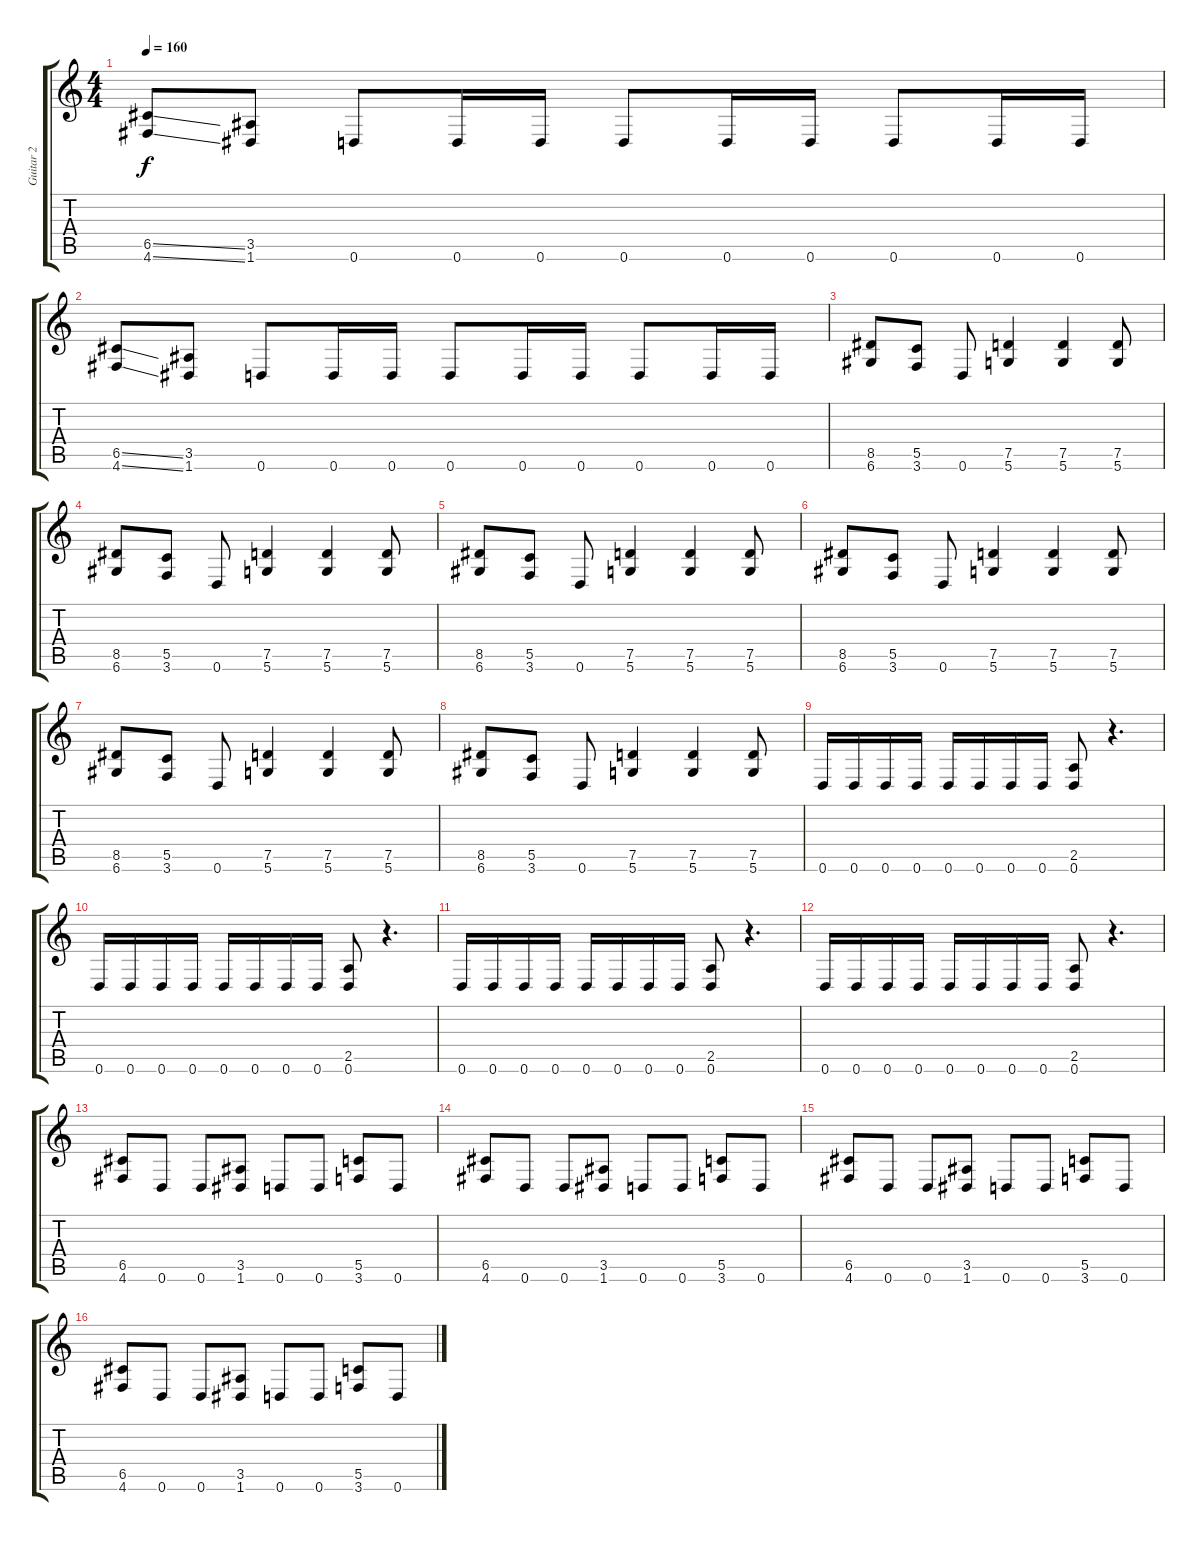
\track ("Guitar 2" "Guitar 2") {instrument distortionguitar}
\staff {score tabs}
\tuning (D4 A3 F3 C3 G2 D2) {hide}
\ts (4 4)
\tempo 160
\clef g2
\ks c
(6.5{ss} 4.6{ss}).8{dy f} (3.5 1.6).8 0.6.8 0.6.16 0.6.16 0.6.8 0.6.16 0.6.16 0.6.8 0.6.16 0.6.16 |
(6.5{ss} 4.6{ss}).8 (3.5 1.6).8 0.6.8 0.6.16 0.6.16 0.6.8 0.6.16 0.6.16 0.6.8 0.6.16 0.6.16 |
(8.5 6.6).8 (5.5 3.6).8 0.6.8 (7.5 5.6).4 (7.5 5.6).4 (7.5 5.6).8 |
(8.5 6.6).8 (5.5 3.6).8 0.6.8 (7.5 5.6).4 (7.5 5.6).4 (7.5 5.6).8 |
(8.5 6.6).8 (5.5 3.6).8 0.6.8 (7.5 5.6).4 (7.5 5.6).4 (7.5 5.6).8 |
(8.5 6.6).8 (5.5 3.6).8 0.6.8 (7.5 5.6).4 (7.5 5.6).4 (7.5 5.6).8 |
(8.5 6.6).8 (5.5 3.6).8 0.6.8 (7.5 5.6).4 (7.5 5.6).4 (7.5 5.6).8 |
(8.5 6.6).8 (5.5 3.6).8 0.6.8 (7.5 5.6).4 (7.5 5.6).4 (7.5 5.6).8 |
0.6.16 0.6.16 0.6.16 0.6.16 0.6.16 0.6.16 0.6.16 0.6.16 (2.5 0.6).8 r.4{d} |
0.6.16 0.6.16 0.6.16 0.6.16 0.6.16 0.6.16 0.6.16 0.6.16 (2.5 0.6).8 r.4{d} |
0.6.16 0.6.16 0.6.16 0.6.16 0.6.16 0.6.16 0.6.16 0.6.16 (2.5 0.6).8 r.4{d} |
0.6.16 0.6.16 0.6.16 0.6.16 0.6.16 0.6.16 0.6.16 0.6.16 (2.5 0.6).8 r.4{d} |
(6.5 4.6).8 0.6.8 0.6.8 (3.5 1.6).8 0.6.8 0.6.8 (5.5 3.6).8 0.6.8 |
(6.5 4.6).8 0.6.8 0.6.8 (3.5 1.6).8 0.6.8 0.6.8 (5.5 3.6).8 0.6.8 |
(6.5 4.6).8 0.6.8 0.6.8 (3.5 1.6).8 0.6.8 0.6.8 (5.5 3.6).8 0.6.8 |
(6.5 4.6).8 0.6.8 0.6.8 (3.5 1.6).8 0.6.8 0.6.8 (5.5 3.6).8 0.6.8
